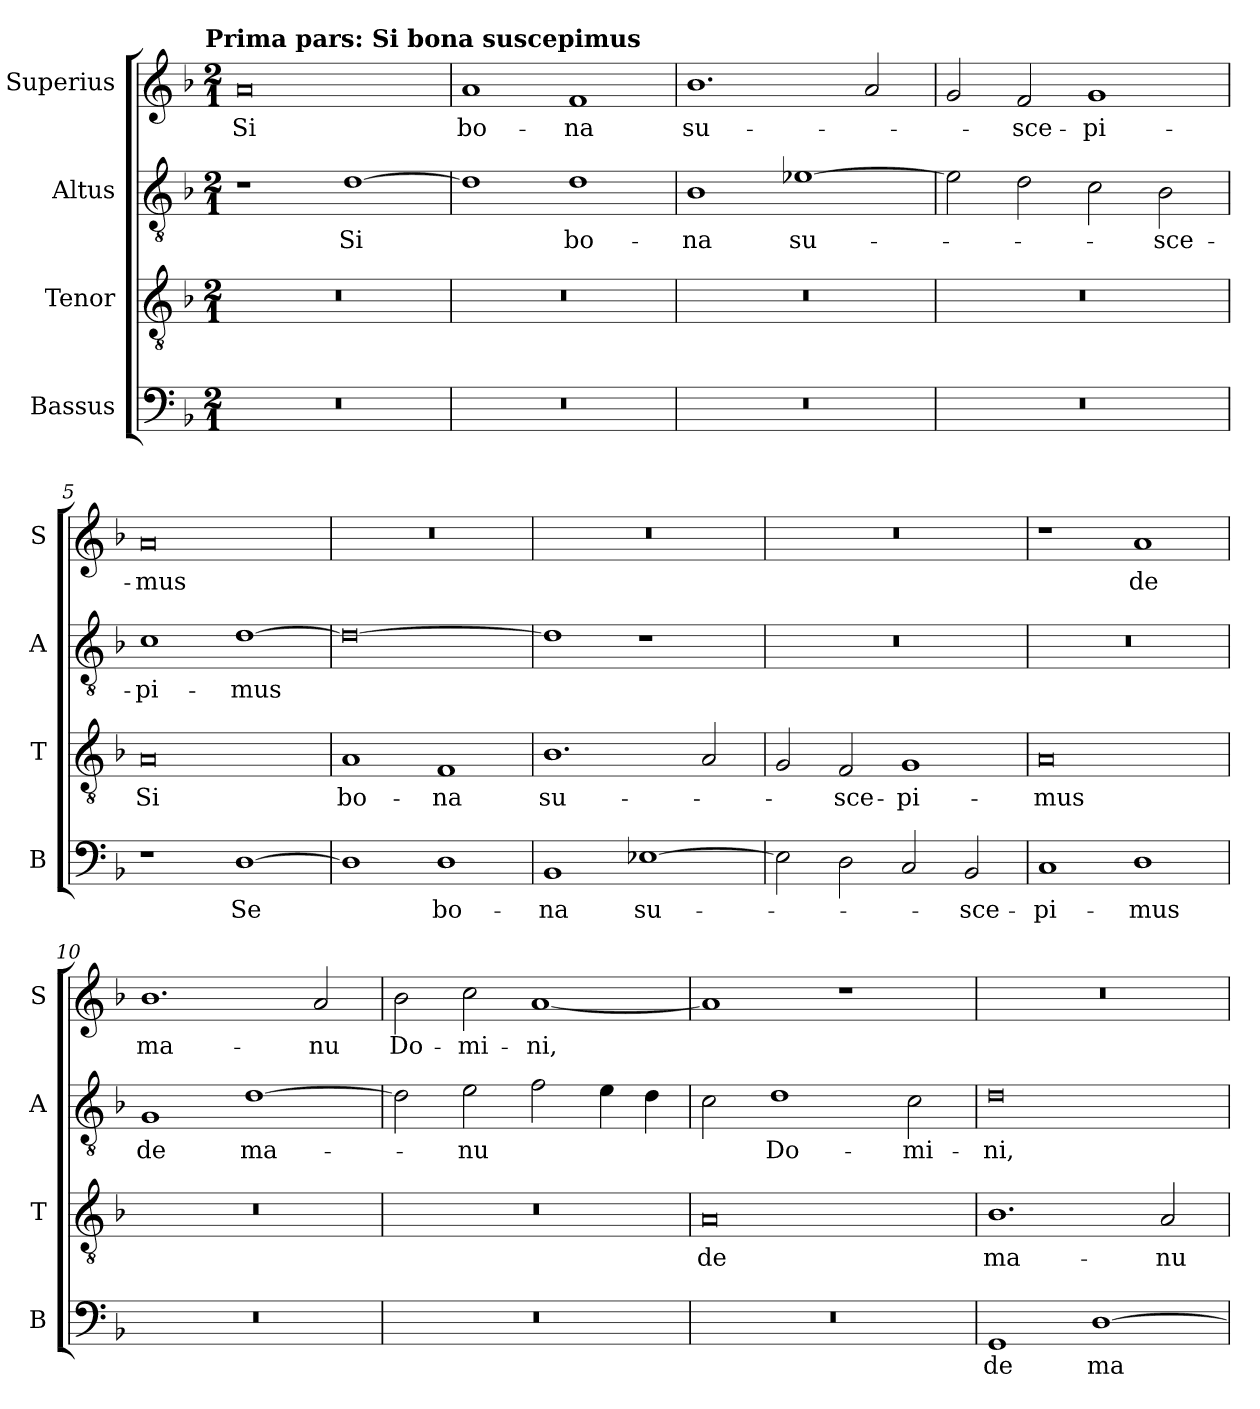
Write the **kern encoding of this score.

**kern	**text	**kern	**text	**kern	**text	**kern	**text
*part4	*part4	*part3	*part3	*part2	*part2	*part1	*part1
*staff4	*staff4	*staff3	*staff3	*staff2	*staff2	*staff1	*staff1
*I"Bassus	*	*I"Tenor	*	*I"Altus	*	*I"Superius	*
*I'B	*	*I'T	*	*I'A	*	*I'S	*
*clefF4	*	*clefGv2	*	*clefGv2	*	*clefG2	*
*k[b-]	*	*k[b-]	*	*k[b-]	*	*k[b-]	*
*F:	*	*F:	*	*F:	*	*F:	*
!!LO:TX:omd:t=Prima pars&colon; Si bona suscepimus
*M2/1	*	*M2/1	*	*M2/1	*	*M2/1	*
=1	=1	=1	=1	=1	=1	=1	=1
0r	.	0r	.	1r	.	0a	Si
.	.	.	.	[1d	Si	.	.
=2	=2	=2	=2	=2	=2	=2	=2
0r	.	0r	.	1d]	.	1a	bo-
.	.	.	.	1d	bo-	1f	-na
=3	=3	=3	=3	=3	=3	=3	=3
0r	.	0r	.	1B-	-na	1.b-	su-
.	.	.	.	[1e-X	su-	.	.
.	.	.	.	.	.	2a	.
=4	=4	=4	=4	=4	=4	=4	=4
0r	.	0r	.	2e-]	.	2g	.
.	.	.	.	2d	.	2f	-sce-
.	.	.	.	2c	.	1g	-pi-
.	.	.	.	2B-	-sce-	.	.
=5	=5	=5	=5	=5	=5	=5	=5
1r	.	0A	Si	1c	-pi-	0a	-mus
[1D	Se	.	.	[1d	-mus	.	.
=6	=6	=6	=6	=6	=6	=6	=6
1D]	.	1A	bo-	0d_	.	0r	.
1D	bo-	1F	-na	.	.	.	.
=7	=7	=7	=7	=7	=7	=7	=7
1BB-	-na	1.B-	su-	1d]	.	0r	.
[1E-X	su-	.	.	1r	.	.	.
.	.	2A	.	.	.	.	.
=8	=8	=8	=8	=8	=8	=8	=8
2E-]	.	2G	.	0r	.	0r	.
2D	.	2F	-sce-	.	.	.	.
2C	.	1G	-pi-	.	.	.	.
2BB-	-sce-	.	.	.	.	.	.
=9	=9	=9	=9	=9	=9	=9	=9
1C	-pi-	0A	-mus	0r	.	1r	.
1D	-mus	.	.	.	.	1a	de
=10	=10	=10	=10	=10	=10	=10	=10
0r	.	0r	.	1G	de	1.b-	ma-
.	.	.	.	[1d	ma-	.	.
.	.	.	.	.	.	2a	-nu
=11	=11	=11	=11	=11	=11	=11	=11
0r	.	0r	.	2d]	.	2b-	Do-
.	.	.	.	2e	-nu	2cc	-mi-
.	.	.	.	2f	.	[1a	-ni,
.	.	.	.	4e	.	.	.
.	.	.	.	4d	.	.	.
=12	=12	=12	=12	=12	=12	=12	=12
0r	.	0A	de	2c	.	1a]	.
.	.	.	.	1d	Do-	.	.
.	.	.	.	.	.	1r	.
.	.	.	.	2c	-mi-	.	.
=13	=13	=13	=13	=13	=13	=13	=13
1GG	de	1.B-	ma-	0d	-ni,	0r	.
[1D	ma-	.	.	.	.	.	.
.	.	2A	-nu	.	.	.	.
=	=	=	=	=	=	=	=
*-	*-	*-	*-	*-	*-	*-	*-
